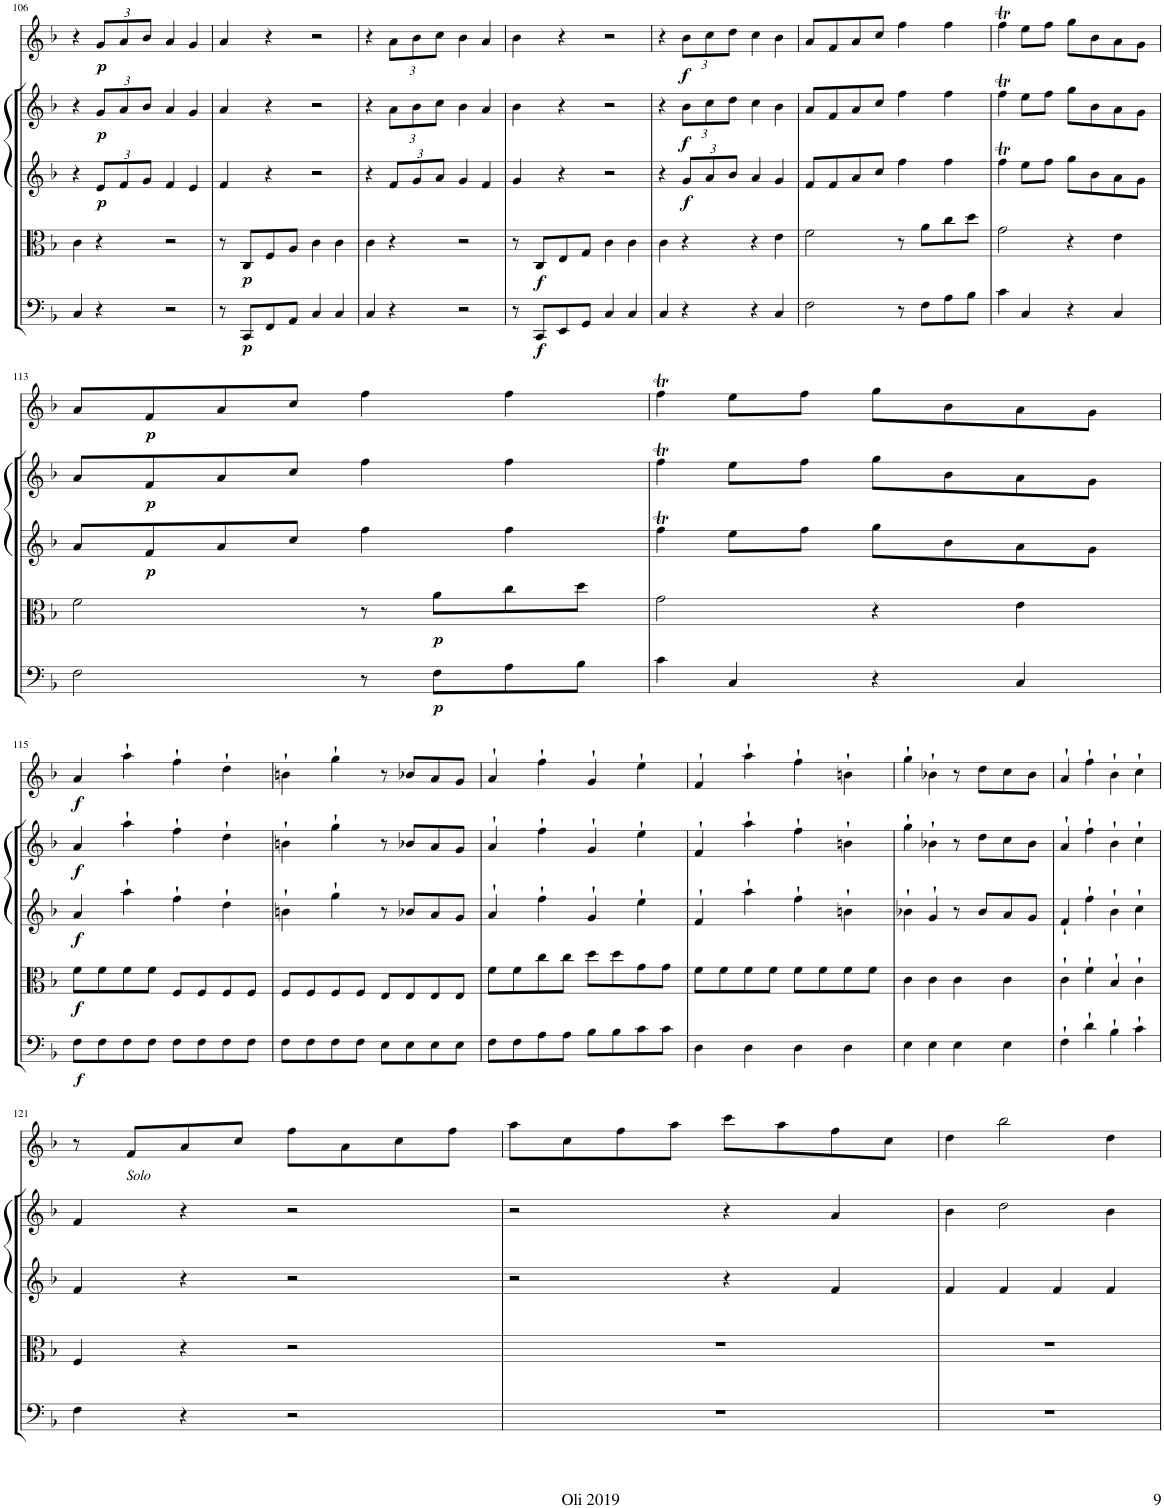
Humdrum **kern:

**kern	**dynam	**kern	**dynam	**kern	**dynam	**kern	**dynam	**kern	**dynam
*part5	*part5	*part4	*part4	*part3	*part3	*part2	*part2	*part1	*part1
*staff5	*staff5	*staff4	*staff4	*staff3	*staff3	*staff2	*staff2	*staff1	*staff1
*I"Basso	*	*I"Viola	*	*I"Violino 2	*	*I"Violino 1	*	*I"Traverso	*
*	*	*I'Vla	*	*I'Vln	*	*I'Vln	*	*	*
!!LO:PB:g=z
*clefF4	*	*clefC3	*	*clefG2	*	*clefG2	*	*clefG2	*
*k[b-]	*	*k[b-]	*	*k[b-]	*	*k[b-]	*	*k[b-]	*
*M2/2	*	*M2/2	*	*M2/2	*	*M2/2	*	*M2/2	*
*met(c|)	*	*met(c|)	*	*met(c|)	*	*met(c|)	*	*met(c|)	*
=106	=106	=106	=106	=106	=106	=106	=106	=106	=106
4C/	.	4c\	.	4r	.	4r	.	4r	.
*	*	*	*	*Xbrackettup	*	*Xbrackettup	*	*Xbrackettup	*
!	!	!	!	!	!LO:DY:b	!	!LO:DY:b	!	!LO:DY:b
4r	.	4r	.	12e/L	p	12g/L	p	12g/L	p
.	.	.	.	12f/	.	12a/	.	12a/	.
.	.	.	.	12g/J	.	12b-/J	.	12b-/J	.
2r	.	2r	.	4f/	.	4a/	.	4a/	.
.	.	.	.	4e/	.	4g/	.	4g/	.
=107	=107	=107	=107	=107	=107	=107	=107	=107	=107
8r	.	8r	.	4f/	.	4a/	.	4a/	.
!	!LO:DY:b	!	!LO:DY:b	!	!	!	!	!	!
8CC/L	p	8C/L	p	.	.	.	.	.	.
8FF/	.	8F/	.	4r	.	4r	.	4r	.
8AA/J	.	8A/J	.	.	.	.	.	.	.
4C/	.	4c\	.	2r	.	2r	.	2r	.
4C/	.	4c\	.	.	.	.	.	.	.
=108	=108	=108	=108	=108	=108	=108	=108	=108	=108
4C/	.	4c\	.	4r	.	4r	.	4r	.
4r	.	4r	.	12f/L	.	12a\L	.	12a\L	.
.	.	.	.	12g/	.	12b-\	.	12b-\	.
.	.	.	.	12a/J	.	12cc\J	.	12cc\J	.
2r	.	2r	.	4g/	.	4b-\	.	4b-\	.
.	.	.	.	4f/	.	4a/	.	4a/	.
=109	=109	=109	=109	=109	=109	=109	=109	=109	=109
8r	.	8r	.	4g/	.	4b-\	.	4b-\	.
!	!LO:DY:b	!	!LO:DY:b	!	!	!	!	!	!
8CC/L	f	8C/L	f	.	.	.	.	.	.
8EE/	.	8E/	.	4r	.	4r	.	4r	.
8GG/J	.	8G/J	.	.	.	.	.	.	.
4C/	.	4c\	.	2r	.	2r	.	2r	.
4C/	.	4c\	.	.	.	.	.	.	.
=110	=110	=110	=110	=110	=110	=110	=110	=110	=110
4C/	.	4c\	.	4r	.	4r	.	4r	.
!	!	!	!	!	!LO:DY:b	!	!LO:DY:b	!	!LO:DY:b
4r	.	4r	.	12g/L	f	12b-\L	f	12b-\L	f
.	.	.	.	12a/	.	12cc\	.	12cc\	.
.	.	.	.	12b-/J	.	12dd\J	.	12dd\J	.
4r	.	4r	.	4a/	.	4cc\	.	4cc\	.
4C/	.	4e\	.	4g/	.	4b-\	.	4b-\	.
=111	=111	=111	=111	=111	=111	=111	=111	=111	=111
2F\	.	2f\	.	8f/L	.	8a/L	.	8a/L	.
.	.	.	.	8f/	.	8f/	.	8f/	.
.	.	.	.	8a/	.	8a/	.	8a/	.
.	.	.	.	8cc/J	.	8cc/J	.	8cc/J	.
8r	.	8r	.	4ff\	.	4ff\	.	4ff\	.
8F\L	.	8a\L	.	.	.	.	.	.	.
8A\	.	8cc\	.	4ff\	.	4ff\	.	4ff\	.
8B-\J	.	8dd\J	.	.	.	.	.	.	.
=112	=112	=112	=112	=112	=112	=112	=112	=112	=112
4c\	.	2g\	.	4ffT\	.	4ffT\	.	4ffT\	.
4C/	.	.	.	8ee\L	.	8ee\L	.	8ee\L	.
.	.	.	.	8ff\J	.	8ff\J	.	8ff\J	.
4r	.	4r	.	8gg\L	.	8gg\L	.	8gg\L	.
.	.	.	.	8b-\	.	8b-\	.	8b-\	.
4C/	.	4e\	.	8a\	.	8a\	.	8a\	.
.	.	.	.	8g\J	.	8g\J	.	8g\J	.
!!LO:LB:g=z
=113	=113	=113	=113	=113	=113	=113	=113	=113	=113
2F\	.	2f\	.	8a/L	.	8a/L	.	8a/L	.
!	!	!	!	!	!LO:DY:b	!	!LO:DY:b	!	!LO:DY:b
.	.	.	.	8f/	p	8f/	p	8f/	p
.	.	.	.	8a/	.	8a/	.	8a/	.
.	.	.	.	8cc/J	.	8cc/J	.	8cc/J	.
8r	.	8r	.	4ff\	.	4ff\	.	4ff\	.
!	!LO:DY:b	!	!LO:DY:b	!	!	!	!	!	!
8F\L	p	8a\L	p	.	.	.	.	.	.
8A\	.	8cc\	.	4ff\	.	4ff\	.	4ff\	.
8B-\J	.	8dd\J	.	.	.	.	.	.	.
=114	=114	=114	=114	=114	=114	=114	=114	=114	=114
4c\	.	2g\	.	4ffT\	.	4ffT\	.	4ffT\	.
4C/	.	.	.	8ee\L	.	8ee\L	.	8ee\L	.
.	.	.	.	8ff\J	.	8ff\J	.	8ff\J	.
4r	.	4r	.	8gg\L	.	8gg\L	.	8gg\L	.
.	.	.	.	8b-\	.	8b-\	.	8b-\	.
4C/	.	4e\	.	8a\	.	8a\	.	8a\	.
.	.	.	.	8g\J	.	8g\J	.	8g\J	.
!!LO:LB:g=z
=115	=115	=115	=115	=115	=115	=115	=115	=115	=115
!	!	!	!LO:DY:b	!	!LO:DY:b	!	!LO:DY:b	!	!LO:DY:b
8F\L	.	8f\L	f	4a/	f	4a/	f	4a/	f
8F\	.	8f\	.	.	.	.	.	.	.
8F\	.	8f\	.	4aa`\	.	4aa`\	.	4aa`\	.
8F\J	.	8f\J	.	.	.	.	.	.	.
8F\L	.	8F/L	.	4ff`\	.	4ff`\	.	4ff`\	.
8F\	.	8F/	.	.	.	.	.	.	.
8F\	.	8F/	.	4dd`\	.	4dd`\	.	4dd`\	.
8F\J	.	8F/J	.	.	.	.	.	.	.
=116	=116	=116	=116	=116	=116	=116	=116	=116	=116
8F\L	.	8F/L	.	4bn`\	.	4bn`\	.	4bn`\	.
8F\	.	8F/	.	.	.	.	.	.	.
8F\	.	8F/	.	4gg`\	.	4gg`\	.	4gg`\	.
8F\J	.	8F/J	.	.	.	.	.	.	.
8E\L	.	8E/L	.	8r	.	8r	.	8r	.
8E\	.	8E/	.	8b-X/L	.	8b-X/L	.	8b-X/L	.
8E\	.	8E/	.	8a/	.	8a/	.	8a/	.
8E\J	.	8E/J	.	8g/J	.	8g/J	.	8g/J	.
=117	=117	=117	=117	=117	=117	=117	=117	=117	=117
8F\L	.	8f\L	.	4a`>/	.	4a`>/	.	4a`>/	.
8F\	.	8f\	.	.	.	.	.	.	.
8A\	.	8cc\	.	4ff`\	.	4ff`\	.	4ff`\	.
8A\J	.	8cc\J	.	.	.	.	.	.	.
8B-\L	.	8dd\L	.	4g`>/	.	4g`>/	.	4g`>/	.
8B-\	.	8dd\	.	.	.	.	.	.	.
8c\	.	8g\	.	4ee`\	.	4ee`\	.	4ee`\	.
8c\J	.	8g\J	.	.	.	.	.	.	.
=118	=118	=118	=118	=118	=118	=118	=118	=118	=118
4D\	.	8f\L	.	4f`>/	.	4f`>/	.	4f`>/	.
.	.	8f\	.	.	.	.	.	.	.
4D\	.	8f\	.	4aa`\	.	4aa`\	.	4aa`\	.
.	.	8f\J	.	.	.	.	.	.	.
4D\	.	8f\L	.	4ff`\	.	4ff`\	.	4ff`\	.
.	.	8f\	.	.	.	.	.	.	.
4D\	.	8f\	.	4bn`\	.	4bn`\	.	4bn`\	.
.	.	8f\J	.	.	.	.	.	.	.
=119	=119	=119	=119	=119	=119	=119	=119	=119	=119
4E\	.	4c\	.	4b-X`\	.	4gg`\	.	4gg`\	.
4E\	.	4c\	.	4g`>/	.	4b-X`\	.	4b-X`\	.
4E\	.	4c\	.	8r	.	8r	.	8r	.
.	.	.	.	8b-/L	.	8dd\L	.	8dd\L	.
4E\	.	4c\	.	8a/	.	8cc\	.	8cc\	.
.	.	.	.	8g/J	.	8b-\J	.	8b-\J	.
=120	=120	=120	=120	=120	=120	=120	=120	=120	=120
4F`\	.	4c`\	.	4f`/	.	4a`>/	.	4a`>/	.
4d`\	.	4f`\	.	4ff`\	.	4ff`\	.	4ff`\	.
4B-`\	.	4B-`>/	.	4b-`\	.	4b-`\	.	4b-`\	.
4c`\	.	4c`\	.	4cc`\	.	4cc`\	.	4cc`\	.
!!LO:LB:g=z
=121	=121	=121	=121	=121	=121	=121	=121	=121	=121
4F\	.	4F/	.	4f/	.	4f/	.	8r	.
!	!	!	!	!	!	!	!	!LO:TX:b:i:t=Solo	!
.	.	.	.	.	.	.	.	8f/L	.
4r	.	4r	.	4r	.	4r	.	8a/	.
.	.	.	.	.	.	.	.	8cc/J	.
2r	.	2r	.	2r	.	2r	.	8ff\L	.
.	.	.	.	.	.	.	.	8a\	.
.	.	.	.	.	.	.	.	8cc\	.
.	.	.	.	.	.	.	.	8ff\J	.
=122	=122	=122	=122	=122	=122	=122	=122	=122	=122
1r	.	1r	.	2r	.	2r	.	8aa\L	.
.	.	.	.	.	.	.	.	8cc\	.
.	.	.	.	.	.	.	.	8ff\	.
.	.	.	.	.	.	.	.	8aa\J	.
.	.	.	.	4r	.	4r	.	8ccc\L	.
.	.	.	.	.	.	.	.	8aa\	.
.	.	.	.	4f/	.	4a/	.	8ff\	.
.	.	.	.	.	.	.	.	8cc\J	.
=123	=123	=123	=123	=123	=123	=123	=123	=123	=123
1r	.	1r	.	4f/	.	4b-\	.	4dd\	.
.	.	.	.	4f/	.	2dd\	.	2bb-\	.
.	.	.	.	4f/	.	.	.	.	.
.	.	.	.	4f/	.	4b-\	.	4dd\	.
=	=	=	=	=	=	=	=	=	=
*-	*-	*-	*-	*-	*-	*-	*-	*-	*-
